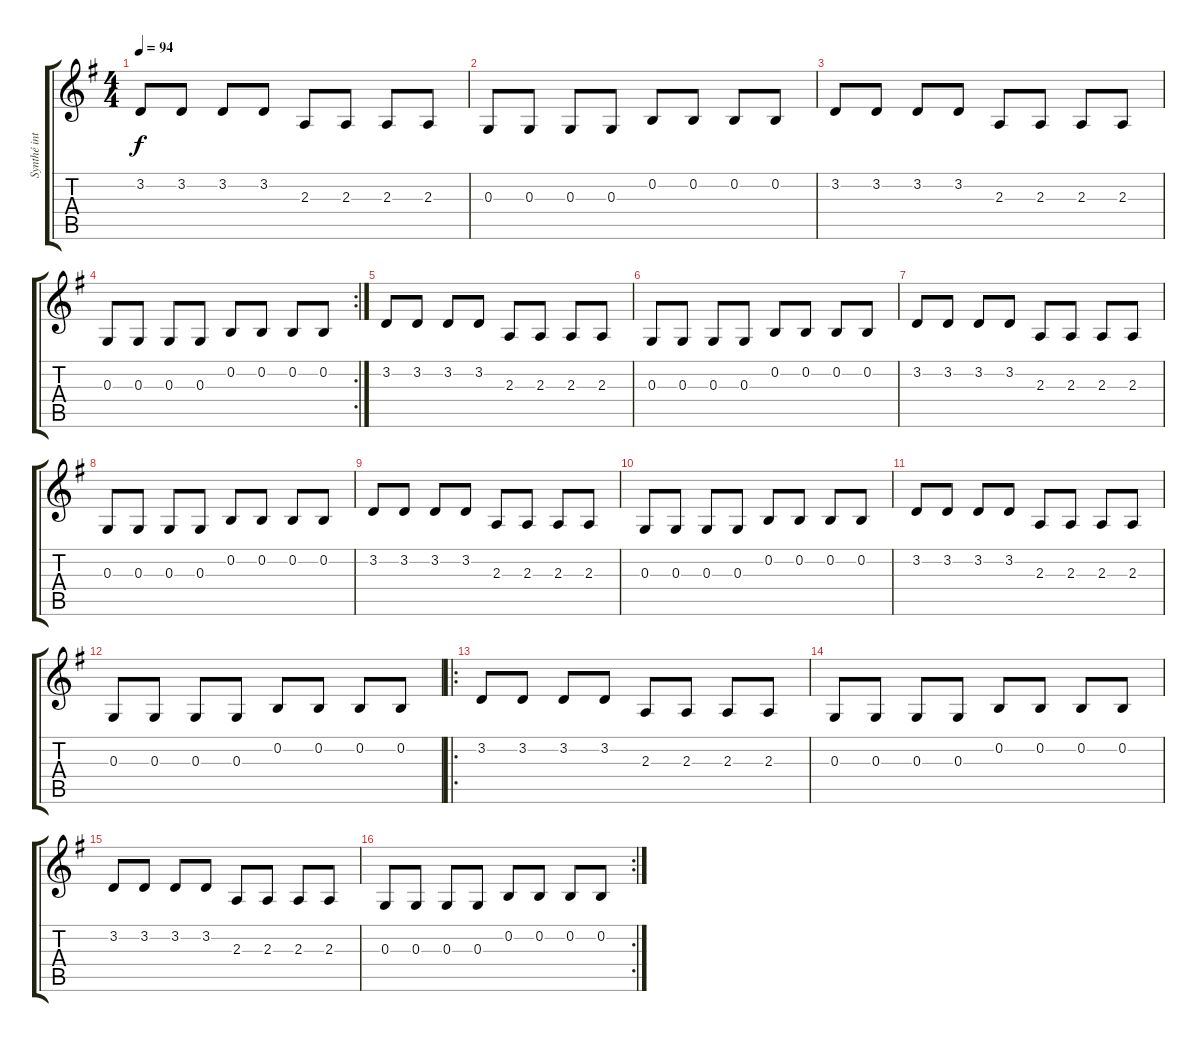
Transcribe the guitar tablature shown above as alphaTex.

\track ("Synthé intro 2" "Synthé int") {instrument electricpiano1}
\staff {score tabs}
\tuning (E4 B3 G3 D3 A2 D2) {hide}
\ts (4 4)
\tempo 94
\clef g2
\ks g
3.2.8{dy f instrument electricpiano1} 3.2.8 3.2.8 3.2.8 2.3.8 2.3.8 2.3.8 2.3.8 |
0.3.8 0.3.8 0.3.8 0.3.8 0.2.8 0.2.8 0.2.8 0.2.8 |
3.2.8 3.2.8 3.2.8 3.2.8 2.3.8 2.3.8 2.3.8 2.3.8 |
\rc 2
0.3.8 0.3.8 0.3.8 0.3.8 0.2.8 0.2.8 0.2.8 0.2.8 |
3.2.8 3.2.8 3.2.8 3.2.8 2.3.8 2.3.8 2.3.8 2.3.8 |
0.3.8 0.3.8 0.3.8 0.3.8 0.2.8 0.2.8 0.2.8 0.2.8 |
3.2.8 3.2.8 3.2.8 3.2.8 2.3.8 2.3.8 2.3.8 2.3.8 |
0.3.8 0.3.8 0.3.8 0.3.8 0.2.8 0.2.8 0.2.8 0.2.8 |
3.2.8 3.2.8 3.2.8 3.2.8 2.3.8 2.3.8 2.3.8 2.3.8 |
0.3.8 0.3.8 0.3.8 0.3.8 0.2.8 0.2.8 0.2.8 0.2.8 |
3.2.8 3.2.8 3.2.8 3.2.8 2.3.8 2.3.8 2.3.8 2.3.8 |
0.3.8 0.3.8 0.3.8 0.3.8 0.2.8 0.2.8 0.2.8 0.2.8 |
\ro
3.2.8 3.2.8 3.2.8 3.2.8 2.3.8 2.3.8 2.3.8 2.3.8 |
0.3.8 0.3.8 0.3.8 0.3.8 0.2.8 0.2.8 0.2.8 0.2.8 |
3.2.8 3.2.8 3.2.8 3.2.8 2.3.8 2.3.8 2.3.8 2.3.8 |
\rc 2
0.3.8 0.3.8 0.3.8 0.3.8 0.2.8 0.2.8 0.2.8 0.2.8
